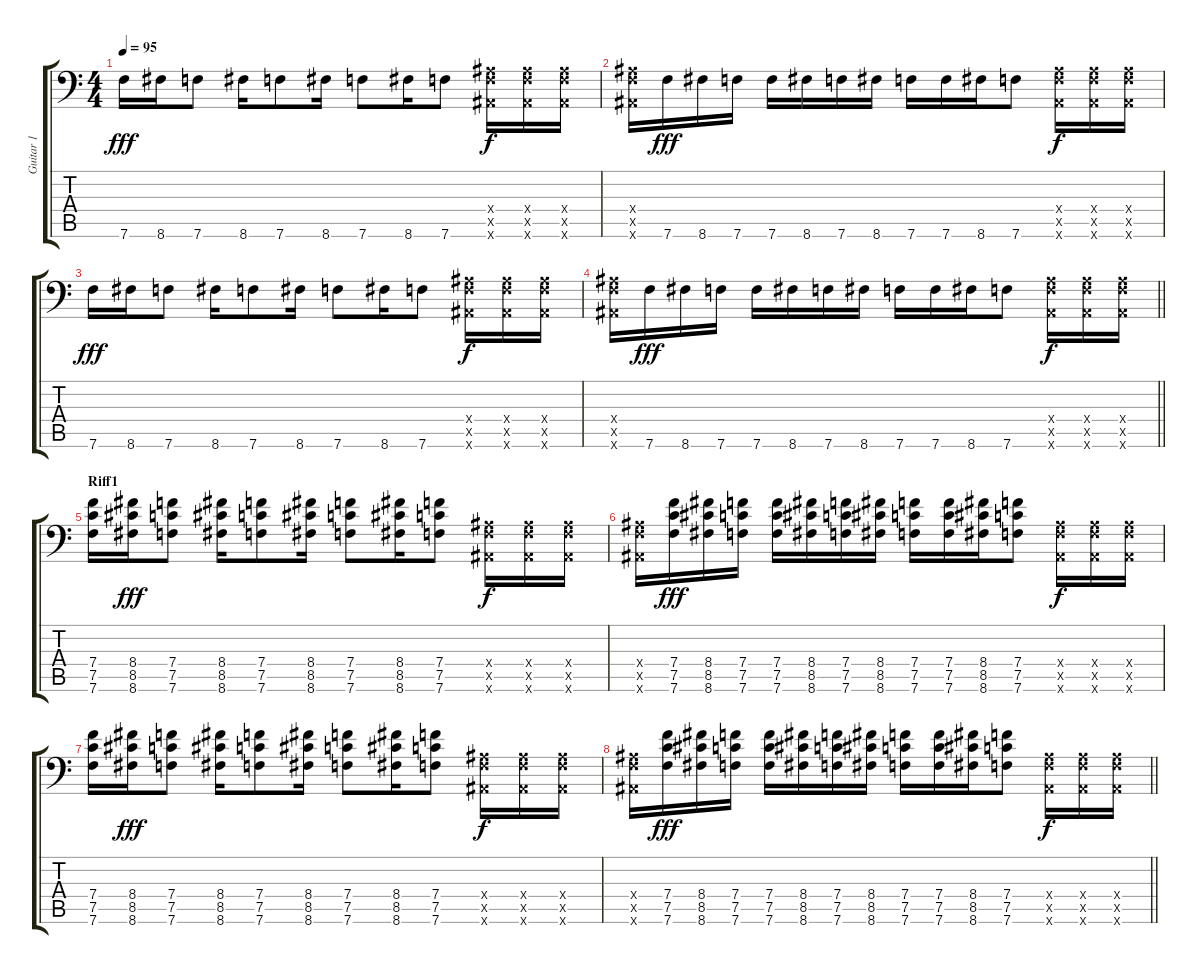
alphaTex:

\track ("Guitar 1" "Guitar 1") {instrument distortionguitar}
\staff {score tabs}
\tuning (C4 G3 Eb3 Bb2 F2 Bb1) {hide}
\ts (4 4)
\tempo 95
\clef f4
\ks c
7.6.16{dy fff} 8.6.16 7.6.8 8.6.16 7.6.8 8.6.16 7.6.8 8.6.16 7.6.8 (0.4{x} 0.5{x} 0.6{x}).16{dy f} (0.4{x} 0.5{x} 0.6{x}).16 (0.4{x} 0.5{x} 0.6{x}).16 |
(0.4{x} 0.5{x} 0.6{x}).16 7.6.16{dy fff} 8.6.16 7.6.16 7.6.16 8.6.16 7.6.16 8.6.16 7.6.16 7.6.16 8.6.16 7.6.8 (0.4{x} 0.5{x} 0.6{x}).16{dy f} (0.4{x} 0.5{x} 0.6{x}).16 (0.4{x} 0.5{x} 0.6{x}).16 |
7.6.16{dy fff} 8.6.16 7.6.8 8.6.16 7.6.8 8.6.16 7.6.8 8.6.16 7.6.8 (0.4{x} 0.5{x} 0.6{x}).16{dy f} (0.4{x} 0.5{x} 0.6{x}).16 (0.4{x} 0.5{x} 0.6{x}).16 |
\barLineRight lightlight
(0.4{x} 0.5{x} 0.6{x}).16 7.6.16{dy fff} 8.6.16 7.6.16 7.6.16 8.6.16 7.6.16 8.6.16 7.6.16 7.6.16 8.6.16 7.6.8 (0.4{x} 0.5{x} 0.6{x}).16{dy f} (0.4{x} 0.5{x} 0.6{x}).16 (0.4{x} 0.5{x} 0.6{x}).16 |
\section ("" "Riff1")
(7.4 7.5 7.6).16 (8.4 8.5 8.6).16{dy fff} (7.4 7.5 7.6).8 (8.4 8.5 8.6).16 (7.4 7.5 7.6).8 (8.4 8.5 8.6).16 (7.4 7.5 7.6).8 (8.4 8.5 8.6).16 (7.4 7.5 7.6).8 (0.4{x} 0.5{x} 0.6{x}).16{dy f} (0.4{x} 0.5{x} 0.6{x}).16 (0.4{x} 0.5{x} 0.6{x}).16 |
(0.4{x} 0.5{x} 0.6{x}).16 (7.4 7.5 7.6).16{dy fff} (8.4 8.5 8.6).16 (7.4 7.5 7.6).16 (7.4 7.5 7.6).16 (8.4 8.5 8.6).16 (7.4 7.5 7.6).16 (8.4 8.5 8.6).16 (7.4 7.5 7.6).16 (7.4 7.5 7.6).16 (8.4 8.5 8.6).16 (7.4 7.5 7.6).8 (0.4{x} 0.5{x} 0.6{x}).16{dy f} (0.4{x} 0.5{x} 0.6{x}).16 (0.4{x} 0.5{x} 0.6{x}).16 |
(7.4 7.5 7.6).16 (8.4 8.5 8.6).16{dy fff} (7.4 7.5 7.6).8 (8.4 8.5 8.6).16 (7.4 7.5 7.6).8 (8.4 8.5 8.6).16 (7.4 7.5 7.6).8 (8.4 8.5 8.6).16 (7.4 7.5 7.6).8 (0.4{x} 0.5{x} 0.6{x}).16{dy f} (0.4{x} 0.5{x} 0.6{x}).16 (0.4{x} 0.5{x} 0.6{x}).16 |
\barLineRight lightlight
(0.4{x} 0.5{x} 0.6{x}).16 (7.4 7.5 7.6).16{dy fff} (8.4 8.5 8.6).16 (7.4 7.5 7.6).16 (7.4 7.5 7.6).16 (8.4 8.5 8.6).16 (7.4 7.5 7.6).16 (8.4 8.5 8.6).16 (7.4 7.5 7.6).16 (7.4 7.5 7.6).16 (8.4 8.5 8.6).16 (7.4 7.5 7.6).8 (0.4{x} 0.5{x} 0.6{x}).16{dy f} (0.4{x} 0.5{x} 0.6{x}).16 (0.4{x} 0.5{x} 0.6{x}).16
